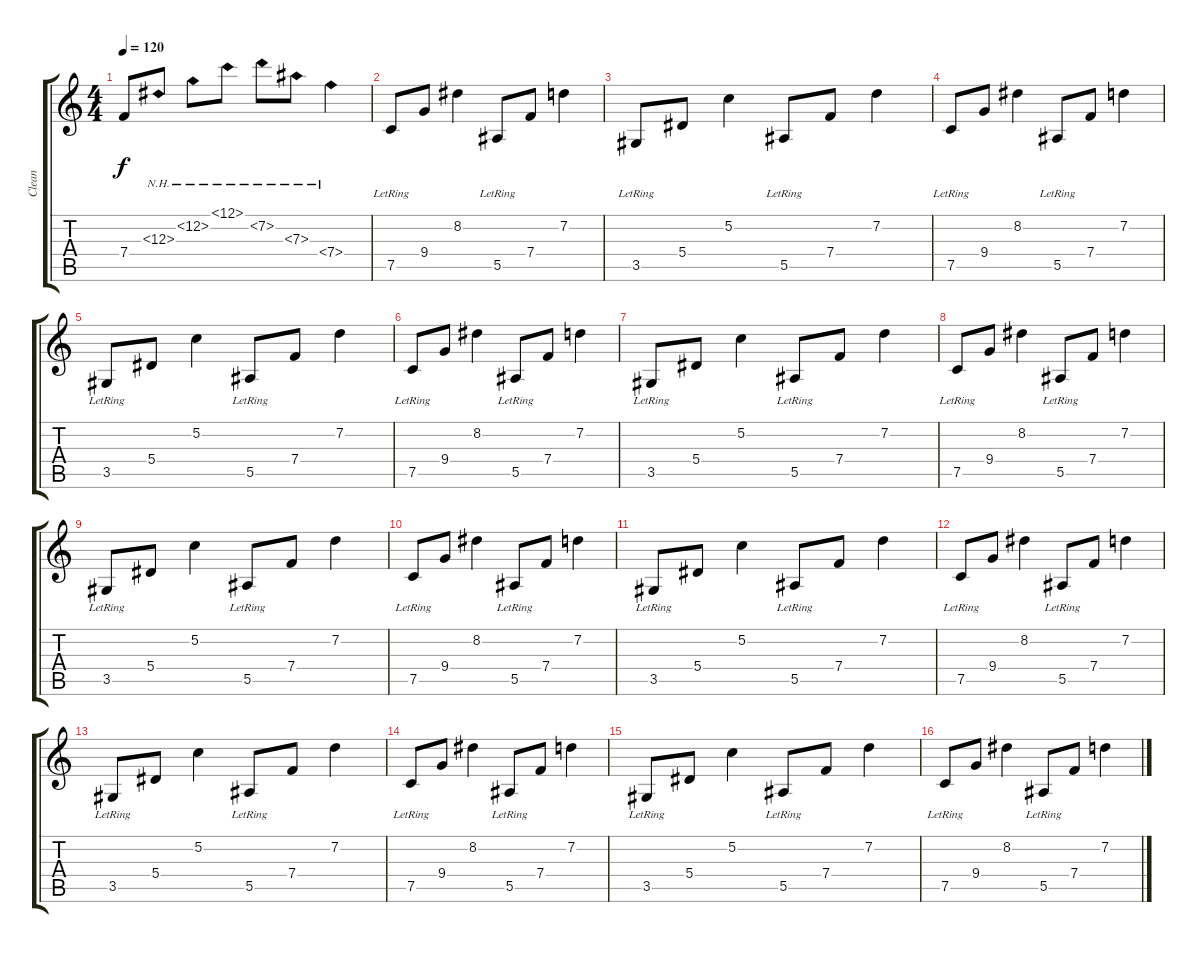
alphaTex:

\track ("Clean" "Clean") {instrument acousticguitarsteel}
\staff {score tabs}
\tuning (C4 G3 Eb3 Bb2 F2 C2) {hide}
\ts (4 4)
\tempo 120
\clef g2
\ks c
7.4{t}.8{dy f} 12.3{nh}.8 12.2{nh}.8 12.1{nh}.8 7.2{nh}.8 7.3{nh}.8 7.4{nh}.4 |
7.5{lr}.8 9.4.8 8.2.4 5.5{lr}.8 7.4.8 7.2.4 |
3.5{lr}.8 5.4.8 5.2.4 5.5{lr}.8 7.4.8 7.2.4 |
7.5{lr}.8 9.4.8 8.2.4 5.5{lr}.8 7.4.8 7.2.4 |
3.5{lr}.8 5.4.8 5.2.4 5.5{lr}.8 7.4.8 7.2.4 |
7.5{lr}.8 9.4.8 8.2.4 5.5{lr}.8 7.4.8 7.2.4 |
3.5{lr}.8 5.4.8 5.2.4 5.5{lr}.8 7.4.8 7.2.4 |
7.5{lr}.8 9.4.8 8.2.4 5.5{lr}.8 7.4.8 7.2.4 |
3.5{lr}.8 5.4.8 5.2.4 5.5{lr}.8 7.4.8 7.2.4 |
7.5{lr}.8 9.4.8 8.2.4 5.5{lr}.8 7.4.8 7.2.4 |
3.5{lr}.8 5.4.8 5.2.4 5.5{lr}.8 7.4.8 7.2.4 |
7.5{lr}.8 9.4.8 8.2.4 5.5{lr}.8 7.4.8 7.2.4 |
3.5{lr}.8 5.4.8 5.2.4 5.5{lr}.8 7.4.8 7.2.4 |
7.5{lr}.8 9.4.8 8.2.4 5.5{lr}.8 7.4.8 7.2.4 |
3.5{lr}.8 5.4.8 5.2.4 5.5{lr}.8 7.4.8 7.2.4 |
7.5{lr}.8 9.4.8 8.2.4 5.5{lr}.8 7.4.8 7.2.4
